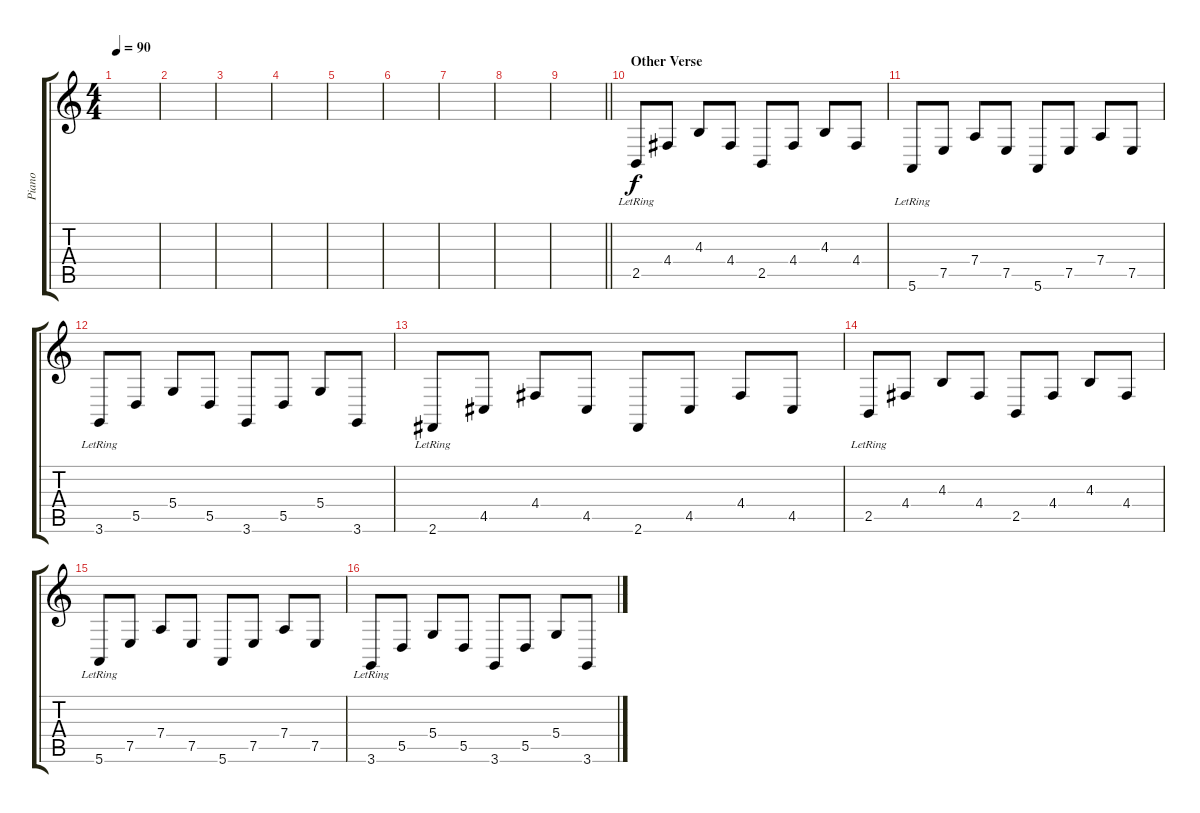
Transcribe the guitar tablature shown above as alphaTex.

\track ("Piano" "Piano") {instrument acousticgrandpiano}
\staff {score tabs}
\tuning (E4 B3 G3 D3 A2 E2) {hide}
\ts (4 4)
\tempo 90
\clef g2
\ks c
|
|
|
|
|
|
|
|
\barLineRight lightlight
|
\section ("" "Other Verse ")
2.5{lr}.8 4.4.8 4.3.8 4.4.8 2.5.8 4.4.8 4.3.8 4.4.8 |
5.6{lr}.8 7.5.8 7.4.8 7.5.8 5.6.8 7.5.8 7.4.8 7.5.8 |
3.6{lr}.8 5.5.8 5.4.8 5.5.8 3.6.8 5.5.8 5.4.8 3.6.8 |
2.6{lr}.8 4.5.8 4.4.8 4.5.8 2.6.8 4.5.8 4.4.8 4.5.8 |
2.5{lr}.8 4.4.8 4.3.8 4.4.8 2.5.8 4.4.8 4.3.8 4.4.8 |
5.6{lr}.8 7.5.8 7.4.8 7.5.8 5.6.8 7.5.8 7.4.8 7.5.8 |
3.6{lr}.8 5.5.8 5.4.8 5.5.8 3.6.8 5.5.8 5.4.8 3.6.8
